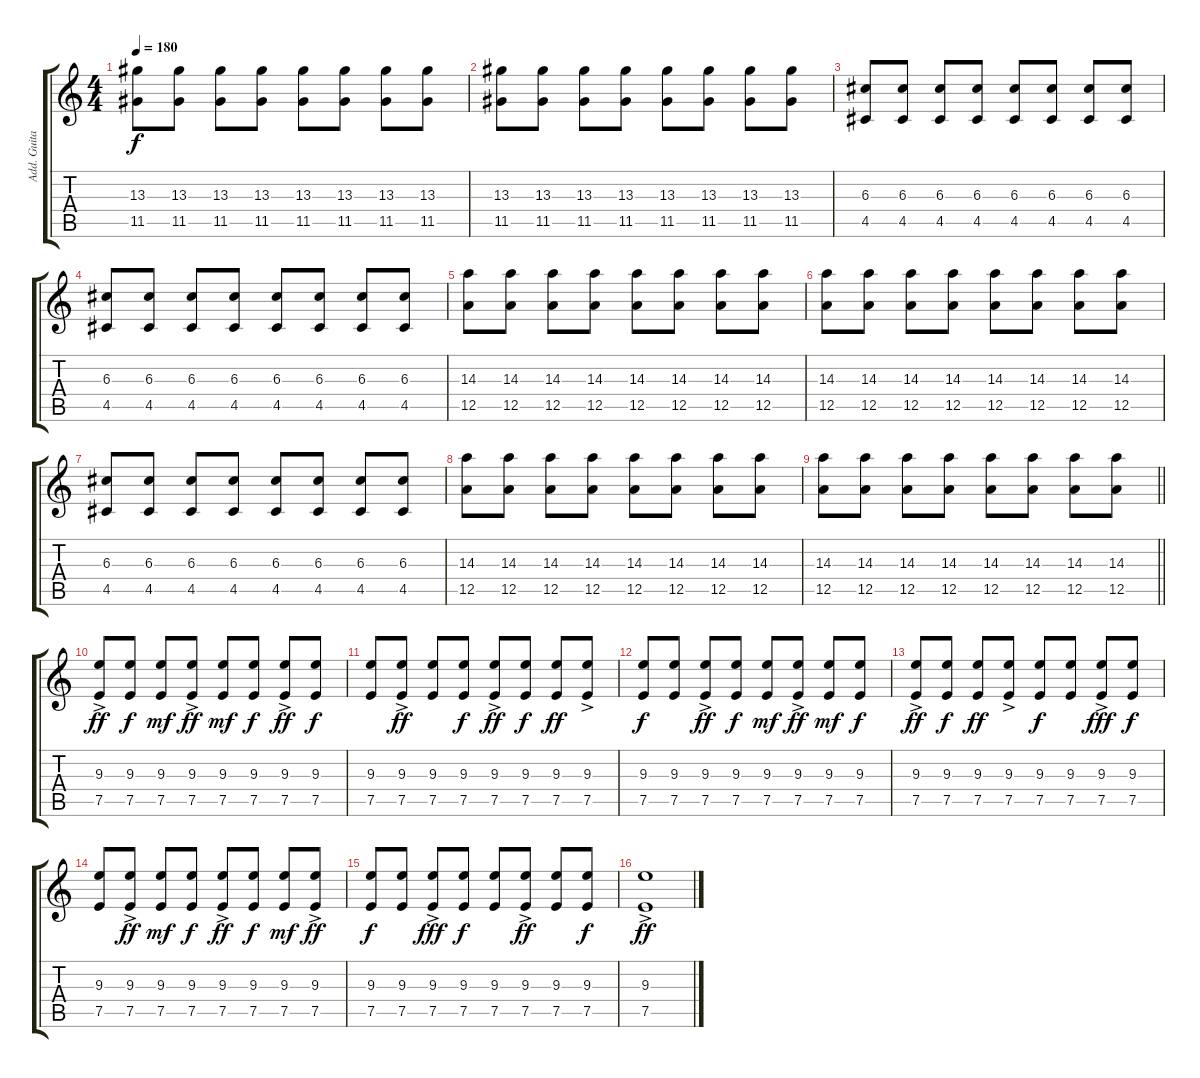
\track ("Add. Guitar 2" "Add. Guita") {instrument distortionguitar}
\staff {score tabs}
\tuning (E4 B3 G3 D3 A2 E2) {hide}
\ts (4 4)
\tempo 180
\clef g2
\ks c
(13.3 11.5).8{dy f} (13.3 11.5).8 (13.3 11.5).8 (13.3 11.5).8 (13.3 11.5).8 (13.3 11.5).8 (13.3 11.5).8 (13.3 11.5).8 |
(13.3 11.5).8 (13.3 11.5).8 (13.3 11.5).8 (13.3 11.5).8 (13.3 11.5).8 (13.3 11.5).8 (13.3 11.5).8 (13.3 11.5).8 |
(6.3 4.5).8 (6.3 4.5).8 (6.3 4.5).8 (6.3 4.5).8 (6.3 4.5).8 (6.3 4.5).8 (6.3 4.5).8 (6.3 4.5).8 |
(6.3 4.5).8 (6.3 4.5).8 (6.3 4.5).8 (6.3 4.5).8 (6.3 4.5).8 (6.3 4.5).8 (6.3 4.5).8 (6.3 4.5).8 |
(14.3 12.5).8 (14.3 12.5).8 (14.3 12.5).8 (14.3 12.5).8 (14.3 12.5).8 (14.3 12.5).8 (14.3 12.5).8 (14.3 12.5).8 |
(14.3 12.5).8 (14.3 12.5).8 (14.3 12.5).8 (14.3 12.5).8 (14.3 12.5).8 (14.3 12.5).8 (14.3 12.5).8 (14.3 12.5).8 |
(6.3 4.5).8 (6.3 4.5).8 (6.3 4.5).8 (6.3 4.5).8 (6.3 4.5).8 (6.3 4.5).8 (6.3 4.5).8 (6.3 4.5).8 |
(14.3 12.5).8 (14.3 12.5).8 (14.3 12.5).8 (14.3 12.5).8 (14.3 12.5).8 (14.3 12.5).8 (14.3 12.5).8 (14.3 12.5).8 |
\barLineRight lightlight
(14.3 12.5).8 (14.3 12.5).8 (14.3 12.5).8 (14.3 12.5).8 (14.3 12.5).8 (14.3 12.5).8 (14.3 12.5).8 (14.3 12.5).8 |
(9.3{ac} 7.5{ac}).8{dy ff} (9.3 7.5).8{dy f} (9.3 7.5).8{dy mf} (9.3{ac} 7.5{ac}).8{dy ff} (9.3 7.5).8{dy mf} (9.3 7.5).8{dy f} (9.3{ac} 7.5{ac}).8{dy ff} (9.3 7.5).8{dy f} |
(9.3 7.5).8 (9.3{ac} 7.5{ac}).8{dy ff} (9.3 7.5).8 (9.3 7.5).8{dy f} (9.3{ac} 7.5{ac}).8{dy ff} (9.3 7.5).8{dy f} (9.3 7.5).8{dy ff} (9.3{ac} 7.5{ac}).8 |
(9.3 7.5).8{dy f} (9.3 7.5).8 (9.3{ac} 7.5{ac}).8{dy ff} (9.3 7.5).8{dy f} (9.3 7.5).8{dy mf} (9.3{ac} 7.5{ac}).8{dy ff} (9.3 7.5).8{dy mf} (9.3 7.5).8{dy f} |
(9.3{ac} 7.5{ac}).8{dy ff} (9.3 7.5).8{dy f} (9.3 7.5).8{dy ff} (9.3{ac} 7.5{ac}).8 (9.3 7.5).8{dy f} (9.3 7.5).8 (9.3{ac} 7.5{ac}).8{dy fff} (9.3 7.5).8{dy f} |
(9.3 7.5).8 (9.3{ac} 7.5{ac}).8{dy ff} (9.3 7.5).8{dy mf} (9.3 7.5).8{dy f} (9.3{ac} 7.5{ac}).8{dy ff} (9.3 7.5).8{dy f} (9.3 7.5).8{dy mf} (9.3{ac} 7.5{ac}).8{dy ff} |
(9.3 7.5).8{dy f} (9.3 7.5).8 (9.3{ac} 7.5{ac}).8{dy fff} (9.3 7.5).8{dy f} (9.3 7.5).8 (9.3{ac} 7.5{ac}).8{dy ff} (9.3 7.5).8 (9.3 7.5).8{dy f} |
(9.3{ac} 7.5{ac}).1{dy ff}
